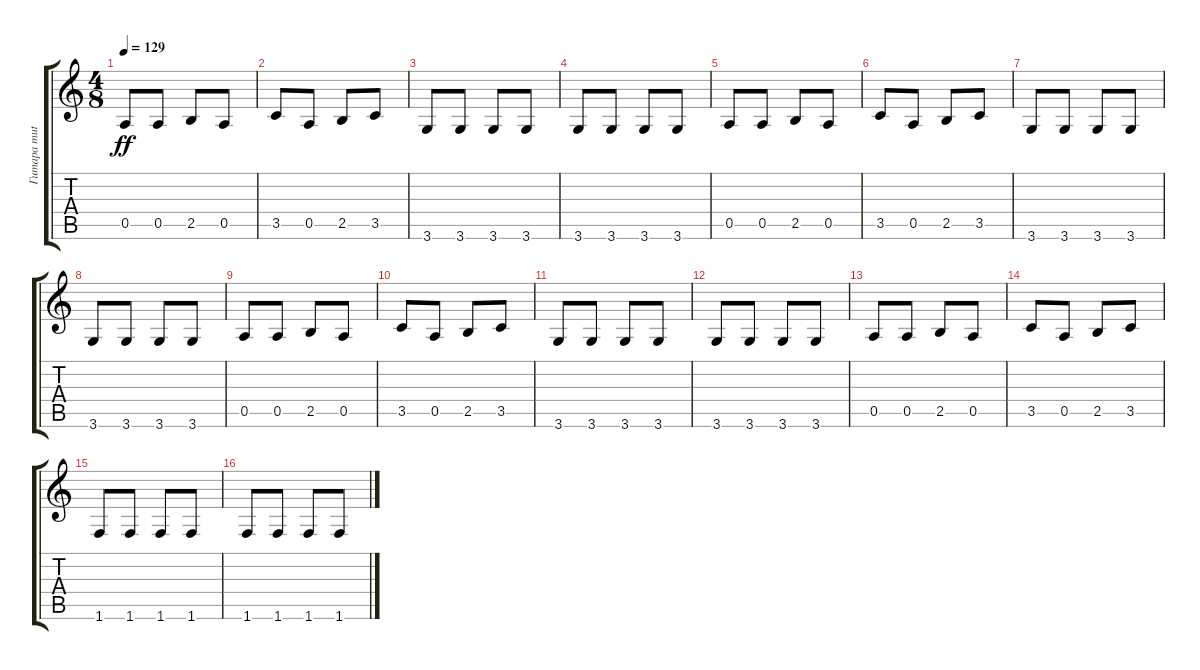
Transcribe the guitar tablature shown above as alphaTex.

\track ("Гитара muted" "Гитара mut") {instrument electricguitarmuted}
\staff {score tabs}
\tuning (E4 B3 G3 D3 A2 E2) {hide}
\ts (4 8)
\tempo 129
\clef g2
\ks c
0.5.8{dy ff} 0.5.8 2.5.8 0.5.8 |
3.5.8 0.5.8 2.5.8 3.5.8 |
3.6.8 3.6.8 3.6.8 3.6.8 |
3.6.8 3.6.8 3.6.8 3.6.8 |
0.5.8 0.5.8 2.5.8 0.5.8 |
3.5.8 0.5.8 2.5.8 3.5.8 |
3.6.8 3.6.8 3.6.8 3.6.8 |
3.6.8 3.6.8 3.6.8 3.6.8 |
0.5.8 0.5.8 2.5.8 0.5.8 |
3.5.8 0.5.8 2.5.8 3.5.8 |
3.6.8 3.6.8 3.6.8 3.6.8 |
3.6.8 3.6.8 3.6.8 3.6.8 |
0.5.8 0.5.8 2.5.8 0.5.8 |
3.5.8 0.5.8 2.5.8 3.5.8 |
1.6.8 1.6.8 1.6.8 1.6.8 |
1.6.8 1.6.8 1.6.8 1.6.8
